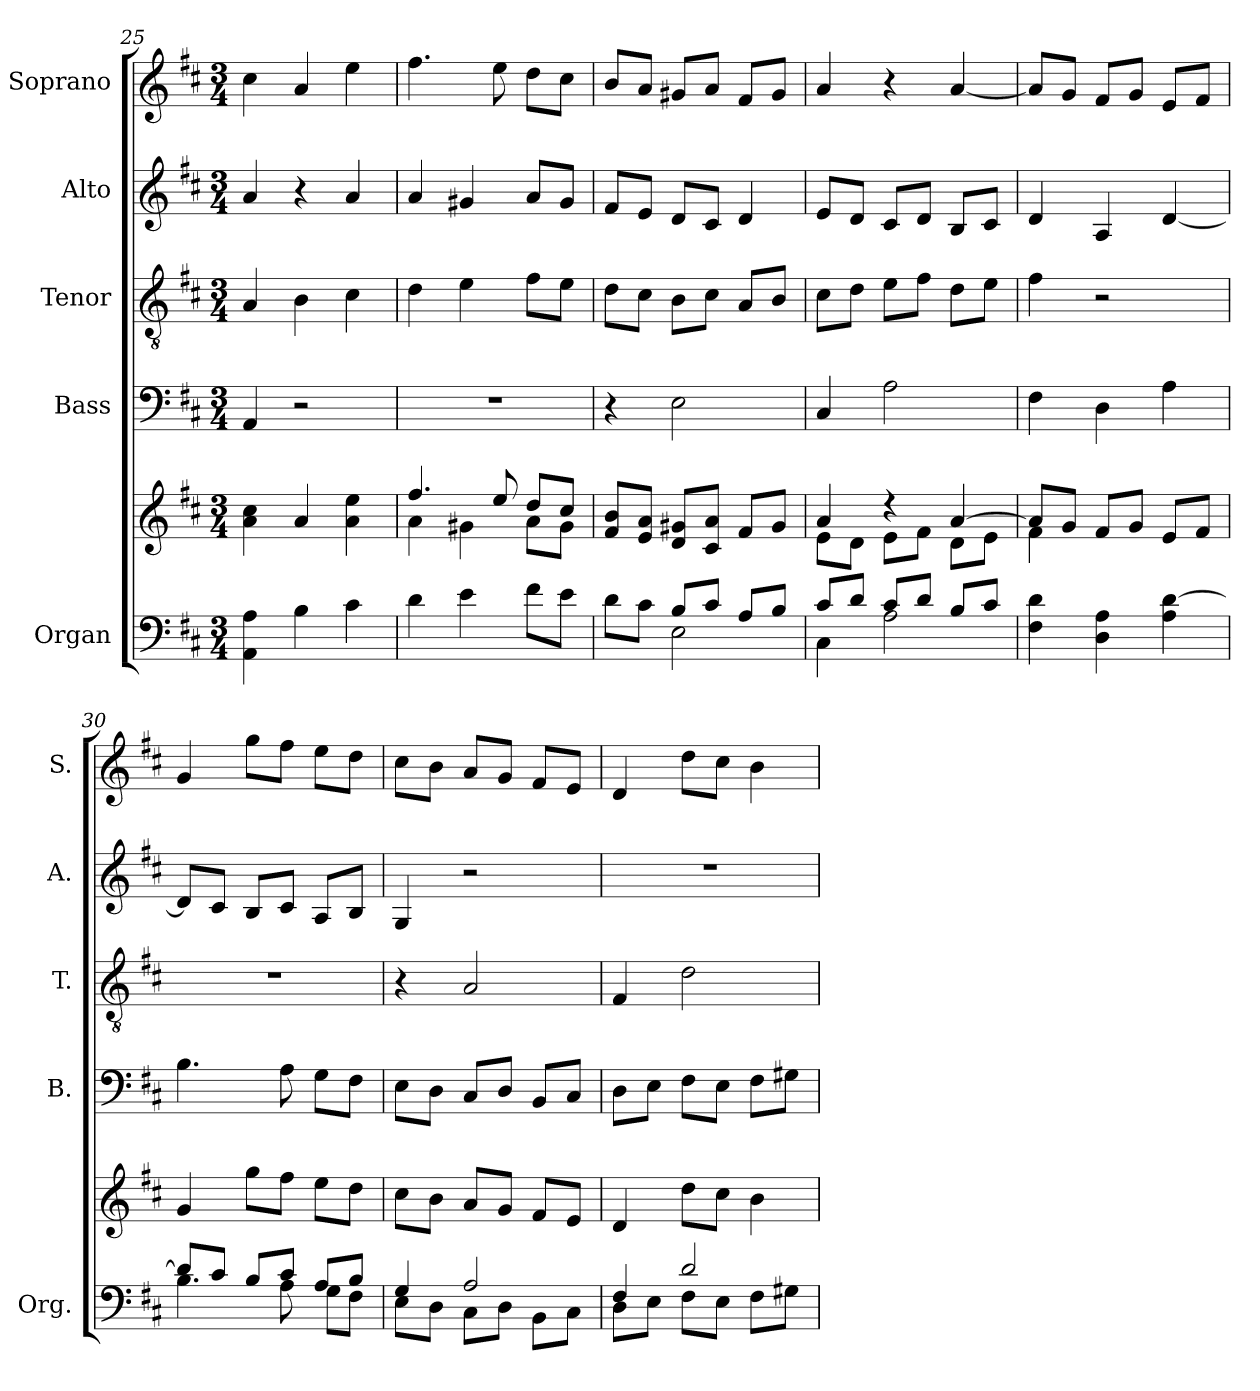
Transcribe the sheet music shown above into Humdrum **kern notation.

**kern	**kern	**kern	**kern	**kern	**kern
*part5	*part5	*part4	*part3	*part2	*part1
*staff6	*staff5	*staff4	*staff3	*staff2	*staff1
*I"Organ	*	*I"Bass	*I"Tenor	*I"Alto	*I"Soprano
*I'Org.	*	*I'B.	*I'T.	*I'A.	*I'S.
*clefF4	*clefG2	*clefF4	*clefGv2	*clefG2	*clefG2
*	*	*	*ITrd7c12	*	*
*k[f#c#]	*k[f#c#]	*k[f#c#]	*k[f#c#]	*k[f#c#]	*k[f#c#]
*D:	*D:	*D:	*D:	*D:	*D:
*M3/4	*M3/4	*M3/4	*M3/4	*M3/4	*M3/4
=25	=25	=25	=25	=25	=25
4AA\ 4A\	4a\ 4cc#\	4AA/	4AA/	4a/	4cc#\
4B\	4a/	2r	4BB\	4r	4a/
4c#\	4a\ 4ee\	.	4C#\	4a/	4ee\
=26	=26	=26	=26	=26	=26
*	*^	*	*	*	*
4d\	4.ff#/	4a\	2.r	4D\	4a/	4.ff#\
4e\	.	4g#X\	.	4E\	4g#X/	.
.	8ee/	.	.	.	.	8ee\
8f#\L	8dd/L	8a\L	.	8F#\L	8a/L	8dd\L
8e\J	8cc#/J	8g#\J	.	8E\J	8g#/J	8cc#\J
*	*v	*v	*	*	*	*
=27	=27	=27	=27	=27	=27
*^	*	*	*	*	*
8d\L	4ryy	8f#/ 8b/L	4r	8D\L	8f#/L	8b/L
8c#\J	.	8e/ 8a/J	.	8C#\J	8e/J	8a/J
8B/L	2E\	8d/ 8g#X/L	2E\	8BB\L	8d/L	8g#X/L
8c#/J	.	8c#/ 8a/J	.	8C#\J	8c#/J	8a/J
8A/L	.	8f#/L	.	8AA/L	4d/	8f#/L
8B/J	.	8g#/J	.	8BB/J	.	8g#/J
=28	=28	=28	=28	=28	=28	=28
*	*	*^	*	*	*	*
8c#/L	4C#\	4a/	8e\L	4C#/	8C#\L	8e/L	4a/
8d/J	.	.	8d\J	.	8D\J	8d/J	.
8c#/L	2A\	4r	8e\L	2A\	8E\L	8c#/L	4r
8d/J	.	.	8f#\J	.	8F#\J	8d/J	.
8B/L	.	[4a/	8d\L	.	8D\L	8B/L	[4a/
8c#/J	.	.	8e\J	.	8E\J	8c#/J	.
*v	*v	*	*	*	*	*	*
=29	=29	=29	=29	=29	=29	=29
4F#\ 4d\	8a/L]	4f#\	4F#\	4F#\	4d/	8a/L]
.	8g/J	.	.	.	.	8g/J
4D\ 4A\	8f#/L	4ryy	4D\	2r	4A/	8f#/L
.	8g/J	.	.	.	.	8g/J
4A\ [4d\	8e/L	4ryy	4A\	.	[4d/	8e/L
.	8f#/J	.	.	.	.	8f#/J
*	*v	*v	*	*	*	*
=30	=30	=30	=30	=30	=30
*^	*	*	*	*	*
8d/L]	4.B\	4g/	4.B\	2.r	8d/L]	4g/
8c#/J	.	.	.	.	8c#/J	.
8B/L	.	8gg\L	.	.	8B/L	8gg\L
8c#/J	8A\	8ff#\J	8A\	.	8c#/J	8ff#\J
8A/L	8G\L	8ee\L	8G\L	.	8A/L	8ee\L
8B/J	8F#\J	8dd\J	8F#\J	.	8B/J	8dd\J
!!LO:PB:g=z
=31	=31	=31	=31	=31	=31	=31
4G/	8E\L	8cc#\L	8E\L	4r	4G/	8cc#\L
.	8D\J	8b\J	8D\J	.	.	8b\J
2A/	8C#\L	8a/L	8C#/L	2AA/	2r	8a/L
.	8D\J	8g/J	8D/J	.	.	8g/J
.	8BB\L	8f#/L	8BB/L	.	.	8f#/L
.	8C#\J	8e/J	8C#/J	.	.	8e/J
=32	=32	=32	=32	=32	=32	=32
4F#/	8D\L	4d/	8D\L	4FF#/	2.r	4d/
.	8E\J	.	8E\J	.	.	.
2d/	8F#\L	8dd\L	8F#\L	2D\	.	8dd\L
.	8E\J	8cc#\J	8E\J	.	.	8cc#\J
.	8F#\L	4b\	8F#\L	.	.	4b\
.	8G#X\J	.	8G#X\J	.	.	.
*v	*v	*	*	*	*	*
=	=	=	=	=	=
*-	*-	*-	*-	*-	*-
